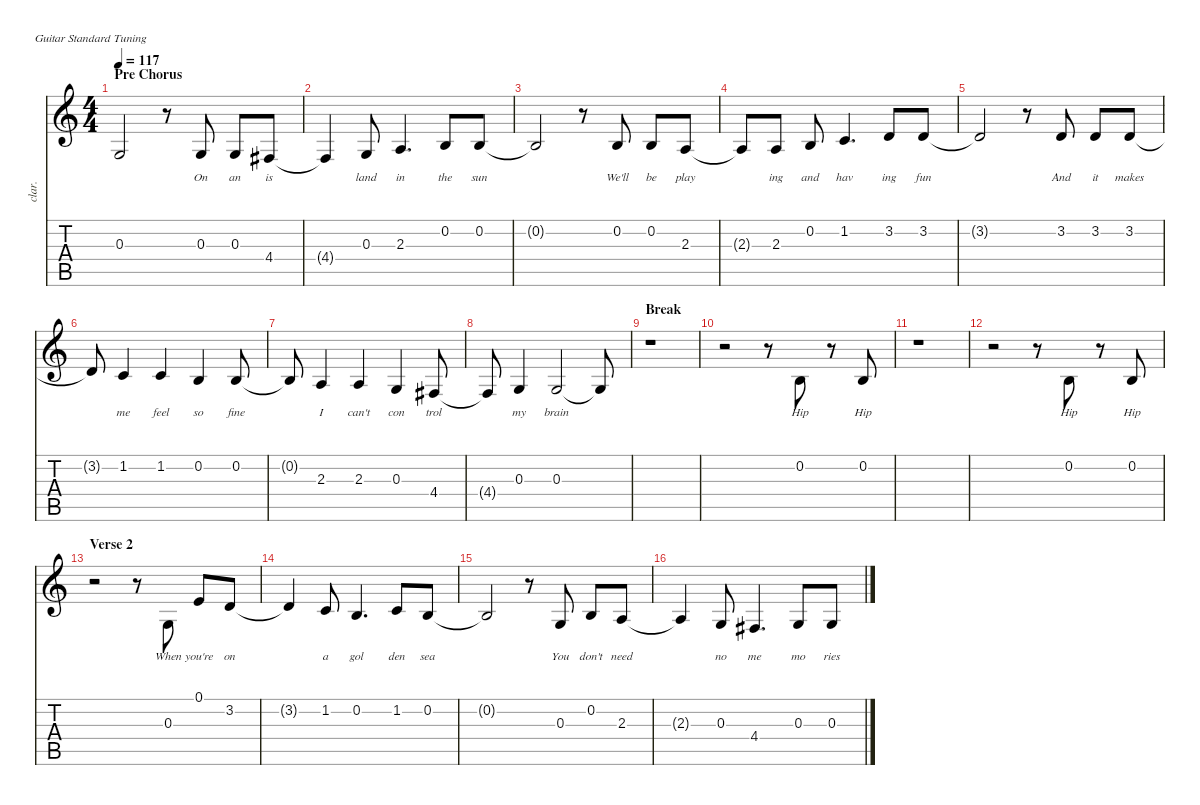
\defaultSystemsLayout 4
\hideDynamics
\bracketExtendMode nobrackets
\otherSystemsTrackNameOrientation horizontal
\track ("Rivers Cuomo - Vocals" "clar.") {solo instrument clarinet}
\staff {score tabs}
\tuning (E4 B3 G3 D3 A2 E2)
\ts (4 4)
\section ("" "Pre Chorus")
\tempo 117
\clef g2
\ks c
0.3{t}.2{dy f beam Up} r.8{beam Up} 0.3.8{lyrics (0 "On") lyrics (1 "") lyrics (2 "") lyrics (3 "") lyrics (4 "") beam Up} 0.3.8{lyrics (0 "an") lyrics (1 "") lyrics (2 "") lyrics (3 "") lyrics (4 "") beam Up} 4.4{acc #}.8{lyrics (0 "is") lyrics (1 "") lyrics (2 "") lyrics (3 "") lyrics (4 "") beam Up} |
4.4{t acc #}.4{beam Up} 0.3.8{lyrics (0 "land") lyrics (1 "") lyrics (2 "") lyrics (3 "") lyrics (4 "") beam Up} 2.3.4{d lyrics (0 "in") lyrics (1 "") lyrics (2 "") lyrics (3 "") lyrics (4 "") beam Up} 0.2.8{lyrics (0 "the") lyrics (1 "") lyrics (2 "") lyrics (3 "") lyrics (4 "") beam Up} 0.2.8{lyrics (0 "sun") lyrics (1 "") lyrics (2 "") lyrics (3 "") lyrics (4 "") beam Up} |
0.2{t}.2{beam Up} r.8{beam Up} 0.2.8{lyrics (0 "We'll") lyrics (1 "") lyrics (2 "") lyrics (3 "") lyrics (4 "") beam Up} 0.2.8{lyrics (0 "be") lyrics (1 "") lyrics (2 "") lyrics (3 "") lyrics (4 "") beam Up} 2.3.8{lyrics (0 "play") lyrics (1 "") lyrics (2 "") lyrics (3 "") lyrics (4 "") beam Up} |
2.3{t}.8{beam Up} 2.3.8{lyrics (0 "ing") lyrics (1 "") lyrics (2 "") lyrics (3 "") lyrics (4 "") beam Up} 0.2.8{lyrics (0 "and") lyrics (1 "") lyrics (2 "") lyrics (3 "") lyrics (4 "") beam Up} 1.2.4{d lyrics (0 "hav") lyrics (1 "") lyrics (2 "") lyrics (3 "") lyrics (4 "") beam Up} 3.2.8{lyrics (0 "ing") lyrics (1 "") lyrics (2 "") lyrics (3 "") lyrics (4 "") beam Up} 3.2.8{lyrics (0 "fun") lyrics (1 "") lyrics (2 "") lyrics (3 "") lyrics (4 "") beam Up} |
3.2{t}.2{beam Up} r.8{beam Up} 3.2.8{lyrics (0 "And") lyrics (1 "") lyrics (2 "") lyrics (3 "") lyrics (4 "") beam Up} 3.2.8{lyrics (0 "it") lyrics (1 "") lyrics (2 "") lyrics (3 "") lyrics (4 "") beam Up} 3.2.8{lyrics (0 "makes") lyrics (1 "") lyrics (2 "") lyrics (3 "") lyrics (4 "") beam Up} |
3.2{t}.8{beam Up} 1.2.4{lyrics (0 "me") lyrics (1 "") lyrics (2 "") lyrics (3 "") lyrics (4 "") beam Up} 1.2.4{lyrics (0 "feel") lyrics (1 "") lyrics (2 "") lyrics (3 "") lyrics (4 "") beam Up} 0.2.4{lyrics (0 "so") lyrics (1 "") lyrics (2 "") lyrics (3 "") lyrics (4 "") beam Up} 0.2.8{lyrics (0 "fine") lyrics (1 "") lyrics (2 "") lyrics (3 "") lyrics (4 "") beam Up} |
0.2{t}.8{beam Up} 2.3.4{lyrics (0 "I") lyrics (1 "") lyrics (2 "") lyrics (3 "") lyrics (4 "") beam Up} 2.3.4{lyrics (0 "can't") lyrics (1 "") lyrics (2 "") lyrics (3 "") lyrics (4 "") beam Up} 0.3.4{lyrics (0 "con") lyrics (1 "") lyrics (2 "") lyrics (3 "") lyrics (4 "") beam Up} 4.4{acc #}.8{lyrics (0 "trol") lyrics (1 "") lyrics (2 "") lyrics (3 "") lyrics (4 "") beam Up} |
4.4{t acc #}.8{beam Up} 0.3.4{lyrics (0 "my") lyrics (1 "") lyrics (2 "") lyrics (3 "") lyrics (4 "") beam Up} 0.3.2{lyrics (0 "brain") lyrics (1 "") lyrics (2 "") lyrics (3 "") lyrics (4 "") beam Up} 0.3{t}.8{beam Up} |
\section ("" "Break")
r.1{beam Down} |
r.2{beam Down} r.8{beam Down} 0.2.8{lyrics (0 "Hip") lyrics (1 "") lyrics (2 "") lyrics (3 "") lyrics (4 "") beam Up} r.8{beam Up} 0.2.8{lyrics (0 "Hip") lyrics (1 "") lyrics (2 "") lyrics (3 "") lyrics (4 "") beam Up} |
r.1{beam Down} |
r.2{beam Down} r.8{beam Down} 0.2.8{lyrics (0 "Hip") lyrics (1 "") lyrics (2 "") lyrics (3 "") lyrics (4 "") beam Up} r.8{beam Up} 0.2.8{lyrics (0 "Hip") lyrics (1 "") lyrics (2 "") lyrics (3 "") lyrics (4 "") beam Up} |
\section ("" "Verse 2")
r.2{beam Down} r.8{beam Down} 0.3.8{lyrics (0 "When") lyrics (1 "") lyrics (2 "") lyrics (3 "") lyrics (4 "") beam Up} 0.1.8{lyrics (0 "you're") lyrics (1 "") lyrics (2 "") lyrics (3 "") lyrics (4 "") beam Up} 3.2.8{lyrics (0 "on") lyrics (1 "") lyrics (2 "") lyrics (3 "") lyrics (4 "") beam Up} |
3.2{t}.4{beam Up} 1.2.8{lyrics (0 "a") lyrics (1 "") lyrics (2 "") lyrics (3 "") lyrics (4 "") beam Up} 0.2.4{d lyrics (0 "gol") lyrics (1 "") lyrics (2 "") lyrics (3 "") lyrics (4 "") beam Up} 1.2.8{lyrics (0 "den") lyrics (1 "") lyrics (2 "") lyrics (3 "") lyrics (4 "") beam Up} 0.2.8{lyrics (0 "sea") lyrics (1 "") lyrics (2 "") lyrics (3 "") lyrics (4 "") beam Up} |
0.2{t}.2{beam Up} r.8{beam Up} 0.3.8{lyrics (0 "You") lyrics (1 "") lyrics (2 "") lyrics (3 "") lyrics (4 "") beam Up} 0.2.8{lyrics (0 "don't") lyrics (1 "") lyrics (2 "") lyrics (3 "") lyrics (4 "") beam Up} 2.3.8{lyrics (0 "need") lyrics (1 "") lyrics (2 "") lyrics (3 "") lyrics (4 "") beam Up} |
2.3{t}.4{beam Up} 0.3.8{lyrics (0 "no") lyrics (1 "") lyrics (2 "") lyrics (3 "") lyrics (4 "") beam Up} 4.4{acc #}.4{d lyrics (0 "me") lyrics (1 "") lyrics (2 "") lyrics (3 "") lyrics (4 "") beam Up} 0.3.8{lyrics (0 "mo") lyrics (1 "") lyrics (2 "") lyrics (3 "") lyrics (4 "") beam Up} 0.3.8{lyrics (0 "ries") lyrics (1 "") lyrics (2 "") lyrics (3 "") lyrics (4 "") beam Up}
